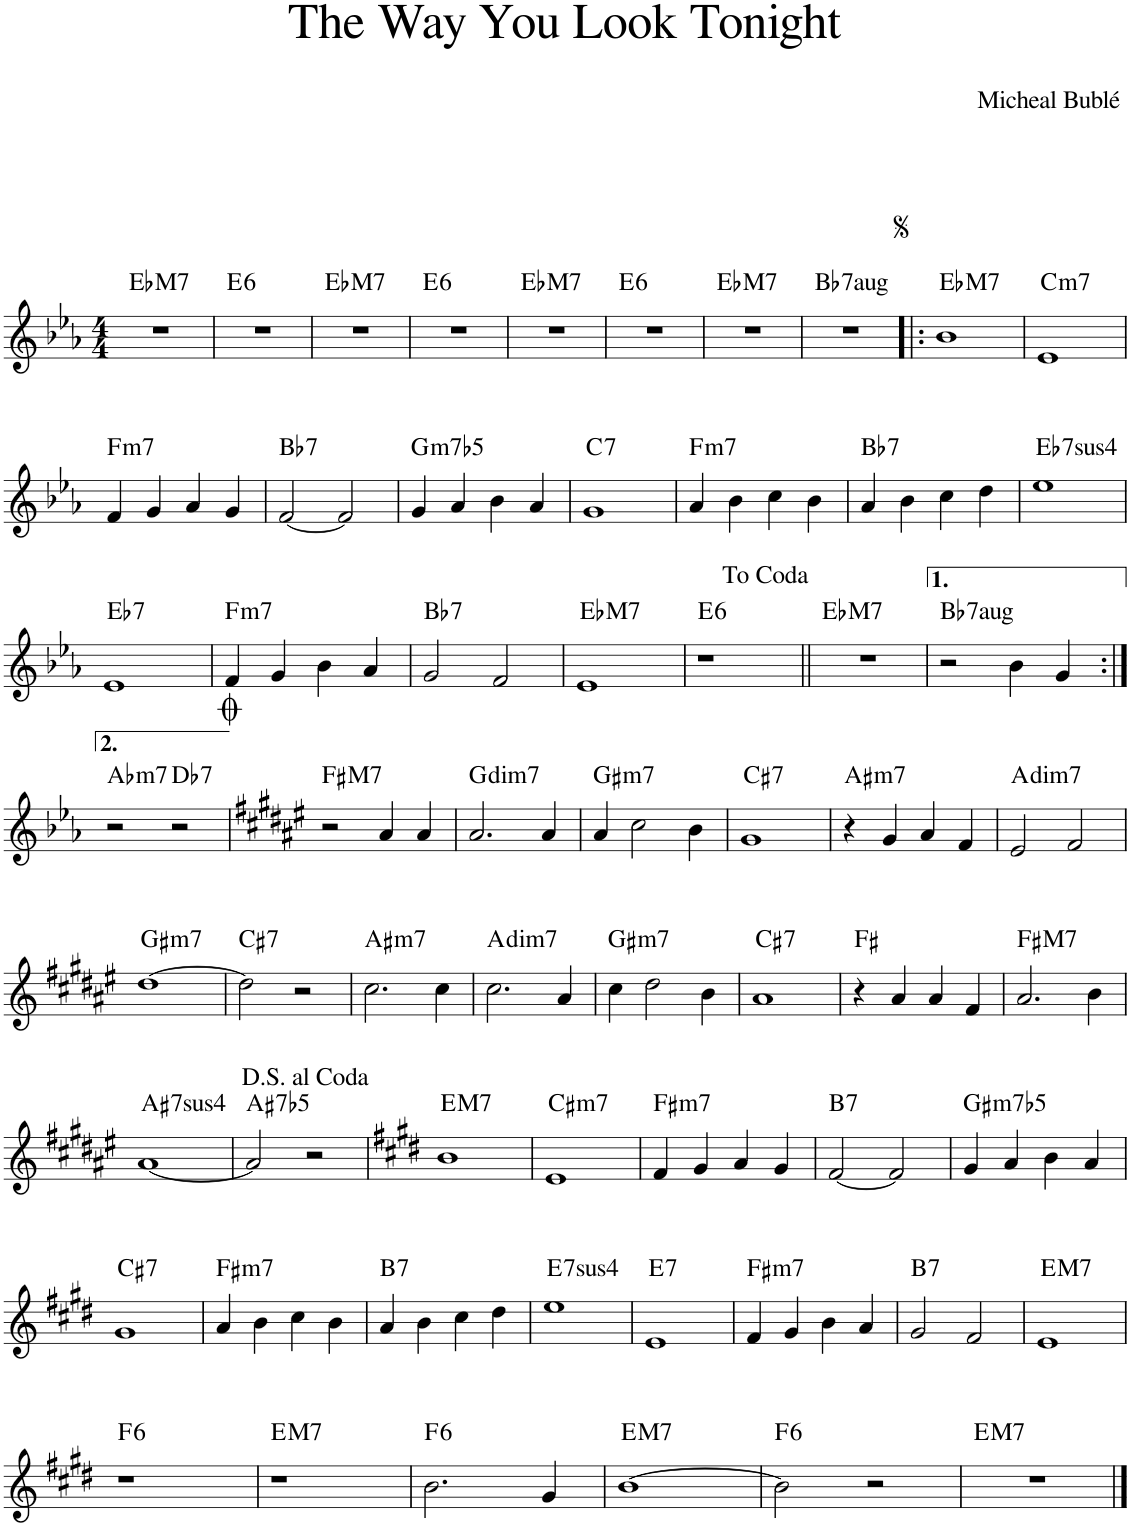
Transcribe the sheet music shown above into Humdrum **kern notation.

**kern	**harte
*part1	*part1
*staff1	*
*I"Piano	*
*I'Pno.	*
*clefG2	*
*k[b-e-a-]	*
*M4/4	*
=1	=1
!	!LO:H:kt=M7
1r	Eb:maj7
=2	=2
!	!LO:H:kt=6
1r	E:maj6
=3	=3
!	!LO:H:kt=M7
1r	Eb:maj7
=4	=4
!	!LO:H:kt=6
1r	E:maj6
=5	=5
!	!LO:H:kt=M7
1r	Eb:maj7
=6	=6
!	!LO:H:kt=6
1r	E:maj6
=7	=7
!	!LO:H:kt=M7
1r	Eb:maj7
=8	=8
!	!LO:H:kt=7aug
1r	Bb:aug(b7)
=9!|:	=9!|:
!	!LO:H:kt=M7
1b-	Eb:maj7
=10	=10
!	!LO:H:kt=m7
1e-	C:min7
!!LO:LB:g=z
=11	=11
!	!LO:H:kt=m7
4f/	F:min7
4g/	.
4a-/	.
4g/	.
=12	=12
!	!LO:H:kt=7
[2f/	Bb:7
2f/]	.
=13	=13
!	!LO:H:kt=m7b5
4g/	G:hdim7
4a-/	.
4b-\	.
4a-/	.
=14	=14
!	!LO:H:kt=7
1g	C:7
=15	=15
!	!LO:H:kt=m7
4a-/	F:min7
4b-\	.
4cc\	.
4b-\	.
=16	=16
!	!LO:H:kt=7
4a-/	Bb:7
4b-\	.
4cc\	.
4dd\	.
=17	=17
!	!LO:H:kt=74
1ee-	Eb:sus4(7)
!!LO:LB:g=z
=18	=18
!	!LO:H:kt=7
1e-	Eb:7
=19	=19
!	!LO:H:kt=m7
4f/	F:min7
4g/	.
4b-\	.
4a-/	.
=20	=20
!	!LO:H:kt=7
2g/	Bb:7
2f/	.
=21	=21
!	!LO:H:kt=M7
1e-	Eb:maj7
=22	=22
!	!LO:H:kt=6
1r	E:maj6
=23||	=23||
!	!LO:H:kt=M7
1r	Eb:maj7
=24	=24
!	!LO:H:kt=7aug
2r	Bb:aug(b7)
4b-\	.
4g/	.
!!LO:LB:g=z
=25:|!	=25:|!
!	!LO:H:kt=m7
2r	Ab:min7
!	!LO:H:kt=7
2r	Db:7
=26	=26
*k[f#c#g#d#a#e#]	*
!	!LO:H:kt=M7
2r	F#:maj7
4a#/	.
4a#/	.
=27	=27
!	!LO:H:kt=dim7
2.a#/	G:dim7
4a#/	.
=28	=28
!	!LO:H:kt=m7
4a#/	G#:min7
2cc#\	.
4b\	.
=29	=29
!	!LO:H:kt=7
1g#	C#:7
=30	=30
!	!LO:H:kt=m7
4r	A#:min7
4g#/	.
4a#/	.
4f#/	.
=31	=31
!	!LO:H:kt=dim7
2e#/	A:dim7
2f#/	.
!!LO:LB:g=z
=32	=32
!	!LO:H:kt=m7
[1dd#	G#:min7
=33	=33
!	!LO:H:kt=7
2dd#\]	C#:7
2r	.
=34	=34
!	!LO:H:kt=m7
2.cc#\	A#:min7
4cc#\	.
=35	=35
!	!LO:H:kt=dim7
2.cc#\	A:dim7
4a#/	.
=36	=36
!	!LO:H:kt=m7
4cc#\	G#:min7
2dd#\	.
4b\	.
=37	=37
!	!LO:H:kt=7
1a#	C#:7
=38	=38
4r	F#:maj
4a#/	.
4a#/	.
4f#/	.
=39	=39
!	!LO:H:kt=M7
2.a#/	F#:maj7
4b\	.
!!LO:LB:g=z
=40	=40
!	!LO:H:kt=74
[1a#	A#:sus4(7)
=41	=41
!	!LO:H:kt=7
2a#/]	A#:(3,b5,b7)
2r	.
=42	=42
*k[f#c#g#d#]	*
!	!LO:H:kt=M7
1b	E:maj7
=43	=43
!	!LO:H:kt=m7
1e	C#:min7
=44	=44
!	!LO:H:kt=m7
4f#/	F#:min7
4g#/	.
4a/	.
4g#/	.
=45	=45
!	!LO:H:kt=7
[2f#/	B:7
2f#/]	.
=46	=46
!	!LO:H:kt=m7b5
4g#/	G#:hdim7
4a/	.
4b\	.
4a/	.
!!LO:LB:g=z
=47	=47
!	!LO:H:kt=7
1g#	C#:7
=48	=48
!	!LO:H:kt=m7
4a/	F#:min7
4b\	.
4cc#\	.
4b\	.
=49	=49
!	!LO:H:kt=7
4a/	B:7
4b\	.
4cc#\	.
4dd#\	.
=50	=50
!	!LO:H:kt=74
1ee	E:sus4(7)
=51	=51
!	!LO:H:kt=7
1e	E:7
=52	=52
!	!LO:H:kt=m7
4f#/	F#:min7
4g#/	.
4b\	.
4a/	.
=53	=53
!	!LO:H:kt=7
2g#/	B:7
2f#/	.
=54	=54
!	!LO:H:kt=M7
1e	E:maj7
!!LO:LB:g=z
=55	=55
!	!LO:H:kt=6
1r	F:maj6
=56	=56
!	!LO:H:kt=M7
1r	E:maj7
=57	=57
!	!LO:H:kt=6
2.b\	F:maj6
4g#/	.
=58	=58
!	!LO:H:kt=M7
[1b	E:maj7
=59	=59
!	!LO:H:kt=6
2b\]	F:maj6
2r	.
=60	=60
!	!LO:H:kt=M7
1r	E:maj7
==	==
*-	*-
